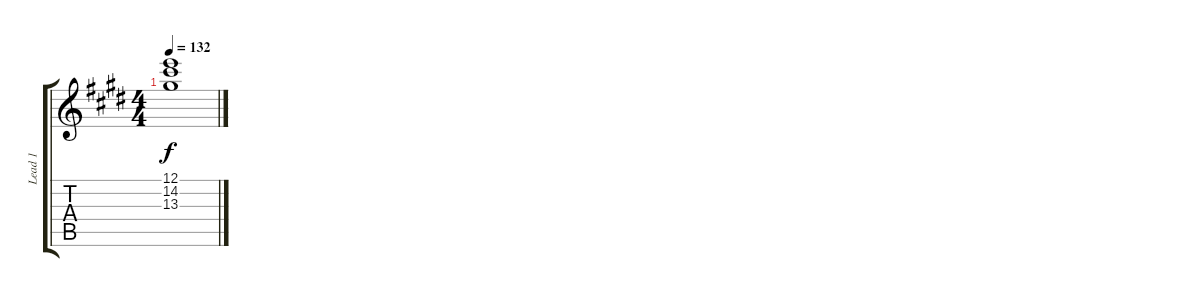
\track ("Lead 1" "Lead 1") {instrument distortionguitar}
\staff {score tabs}
\tuning (E4 B3 G3 D3 A2 E2) {hide}
\ts (4 4)
\tempo 132
\clef g2
\ks c#minor
(12.1{t} 14.2{t} 13.3{t}).1{dy f}
